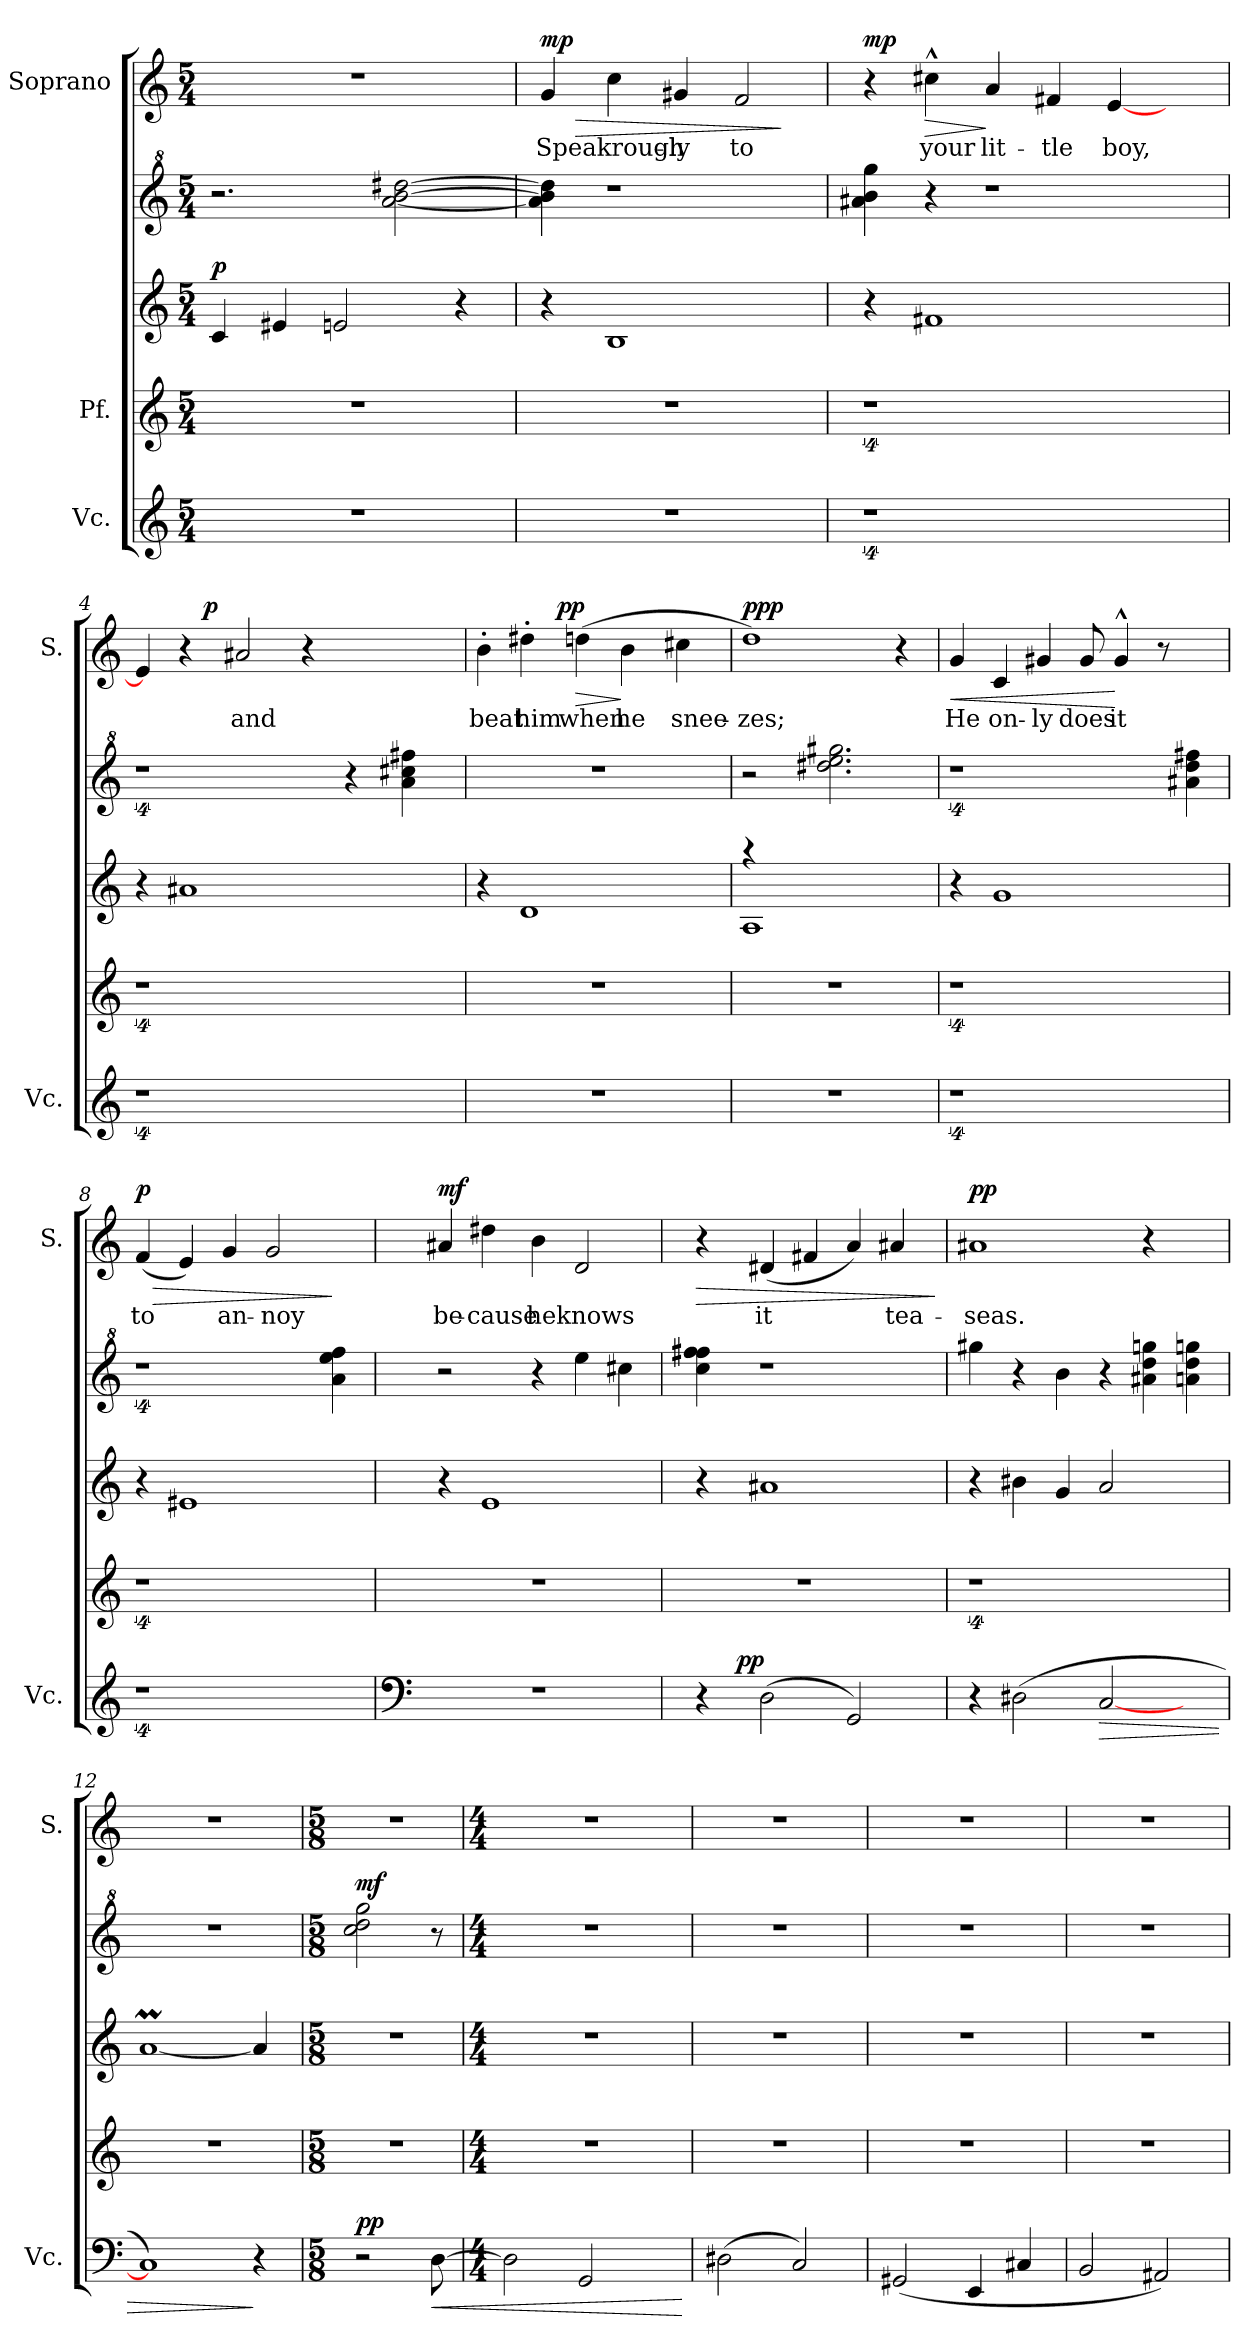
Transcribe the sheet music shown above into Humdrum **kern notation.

**kern	**dynam	**kern	**kern	**dynam	**kern	**dynam	**kern	**text	**dynam
*part5	*part5	*part4	*part3	*part3	*part2	*part2	*part1	*part1	*part1
*staff5	*staff5	*staff4	*staff3	*staff3	*staff2	*staff2	*staff1	*staff1	*staff1
*I"Vc.	*	*I"Pf.	*	*	*	*	*I"Soprano	*	*
*I'Vc.	*	*	*	*	*	*	*I'S.	*	*
*clefG2	*	*clefG2	*clefG2	*	*clefG^2	*	*clefG2	*	*
*k[]	*	*k[]	*k[]	*	*k[]	*	*k[]	*	*
*C:	*	*C:	*C:	*	*C:	*	*C:	*	*
*M5/4	*	*M5/4	*M5/4	*	*M5/4	*	*M5/4	*	*
*MM80	*	*MM80	*MM80	*	*MM80	*	*MM80	*	*
=1	=1	=1	=1	=1	=1	=1	=1	=1	=1
!	!	!	!	!LO:DY:a	!	!	!LO:N:vis=1	!	!
4%5r	.	4%5r	4c/	p	2.r	.	4%5r	.	.
.	.	.	4e#X/	.	.	.	.	.	.
.	.	.	2en/	.	.	.	.	.	.
.	.	.	.	.	[<2aa\ [>2bb\ [>2ddd#X\	.	.	.	.
.	.	.	4r	.	.	.	.	.	.
=2	=2	=2	=2	=2	=2	=2	=2	=2	=2
!	!	!	!	!	!	!	!	!LO:LY:b	!LO:HP:b
!	!	!	!	!	!	!	!	!	!LO:DY:n=1:a
4%5r	.	4%5r	4r	.	4aa\] 4bb\] 4ddd#\]	.	4g/	Speakrough-	> mp
.	.	.	1B	.	1r	.	4cc\	.	.
!	!	!	!	!	!	!	!	!LO:LY:b	!
.	.	.	.	.	.	.	4g#X/	-ly	.
!	!	!	!	!	!	!	!	!LO:LY:b	!
.	.	.	.	.	.	.	2f/	to	.
.	.	.	.	.	.	.	.	.	]
=3	=3	=3	=3	=3	=3	=3	=3	=3	=3
!	!	!	!	!	!	!	!	!	!LO:DY:a
4%5r	.	4%5r	4r	.	4aa#X\ 4bb\ 4ggg\	.	4r	.	mp
!	!	!	!	!	!	!	!	!LO:LY:b	!LO:HP:b
.	.	.	1f#X	.	4r	.	4cc#X^^>\	your	>
!	!	!	!	!	!	!	!	!LO:LY:b	!
.	.	.	.	.	1r	.	4a/	lit-	]
!	!	!	!	!	!	!	!	!LO:LY:b	!
.	.	.	.	.	.	.	4f#X/	-tle	.
!	!	!	!	!	!	!	!	!LO:LY:b	!
.	.	.	.	.	.	.	[<4e/	boy,	.
4ryy	.	4ryy	4ryy	.	.	.	4ryy	.	.
=4	=4	=4	=4	=4	=4	=4	=4	=4	=4
*	*	*	*	*	*	*	*^	*	*
4%5r	.	4%5r	4r	.	4%5r	.	4e/]	4ryy	.	.
.	.	.	1a#X	.	.	.	4r	16.ryy	.	.
!	!	!	!	!	!	!	!	!	!	!LO:DY:a
.	.	.	.	.	.	.	.	1ryy	.	p
!	!	!	!	!	!	!	!	!	!LO:LY:b	!
.	.	.	.	.	.	.	2a#X/	.	and	.
.	.	.	.	.	.	.	4r	.	.	.
2ryy	.	2ryy	2ryy	.	4r	.	2ryy	.	.	.
.	.	.	.	.	.	.	.	4ryy	.	.
.	.	.	.	.	4aa\ 4ccc#X\ 4fff#X\	.	.	.	.	.
.	.	.	.	.	.	.	.	8ryy	.	.
.	.	.	.	.	.	.	.	32ryy	.	.
!!LO:LB:g=z	!!
=5	=5	=5	=5	=5	=5	=5	=5	=5	=5	=5
!	!	!	!	!	!LO:N:vis=1	!	!	!	!LO:LY:b	!
4%5r	.	4%5r	4r	.	4%5r	.	4b'>\	4..ryy	beat	.
!	!	!	!	!	!	!	!	!	!LO:LY:b	!
.	.	.	1d	.	.	.	4dd#X'>\	.	him	.
!	!	!	!	!	!	!	!	!	!	!LO:DY:a
.	.	.	.	.	.	.	.	2ryy	.	pp
!	!	!	!	!	!	!	!	!	!LO:LY:b	!LO:HP:b
.	.	.	.	.	.	.	(>4ddn\	.	when	>
!	!	!	!	!	!	!	!	!	!LO:LY:b	!
.	.	.	.	.	.	.	4b\	.	he	]
.	.	.	.	.	.	.	.	4ryy	.	.
!	!	!	!	!	!	!	!	!	!LO:LY:b	!
.	.	.	.	.	.	.	4cc#X\	.	snee-	.
.	.	.	.	.	.	.	.	16ryy	.	.
=6	=6	=6	=6	=6	=6	=6	=6	=6	=6	=6
*	*	*	*^	*	*	*	*	*	*	*
!	!	!	!	!	!	!	!	!	!	!LO:LY:b	!LO:DY:a
*	*	*	*	*	*	*	*	*v	*v	*	*
4%5r	.	4%5r	4raa	1A	.	2r	.	1dd)	-zes;	ppp
.	.	.	4ryy	.	.	.	.	.	.	.
.	.	.	2.ryy	.	.	2.ddd#X\ 2.eee\ 2.ggg#X\	.	.	.	.
.	.	.	.	4ryy	.	.	.	4r	.	.
=7	=7	=7	=7	=7	=7	=7	=7	=7	=7	=7
!	!	!	!	!	!	!	!	!	!LO:LY:b	!LO:HP:b
*	*	*	*v	*v	*	*	*	*	*	*
4%5r	.	4%5r	4r	.	4%5r	.	4g/	He	<
!	!	!	!	!	!	!	!	!LO:LY:b	!
.	.	.	1g	.	.	.	4c/	on-	.
!	!	!	!	!	!	!	!	!LO:LY:b	!
.	.	.	.	.	.	.	4g#X/	-ly	.
!	!	!	!	!	!	!	!	!LO:LY:b	!
.	.	.	.	.	.	.	8g#/	does	.
!	!	!	!	!	!	!	!	!LO:LY:b	!
.	.	.	.	.	.	.	4g#^^</	it	[
.	.	.	.	.	.	.	8r	.	.
4ryy	.	4ryy	4ryy	.	4aa#X\ 4ddd\ 4fff#X\	.	4ryy	.	.
=8	=8	=8	=8	=8	=8	=8	=8	=8	=8
!	!	!	!	!	!	!	!	!LO:LY:b	!LO:HP:b
!	!	!	!	!	!	!	!	!	!LO:DY:n=1:a
4%5r	.	4%5r	4r	.	4%5r	.	(<4f/	to	> p
.	.	.	1e#X	.	.	.	4e/)	.	.
!	!	!	!	!	!	!	!	!LO:LY:b	!
.	.	.	.	.	.	.	4g/	an-	.
!	!	!	!	!	!	!	!	!LO:LY:b	!
.	.	.	.	.	.	.	2g/	-noy	.
4ryy	.	4ryy	4ryy	.	4aa\ 4eee\ 4fff\	.	4ryy	.	]
!!LO:LB:g=z
=9	=9	=9	=9	=9	=9	=9	=9	=9	=9
*clefF4	*	*	*	*	*	*	*	*	*
!LO:N:vis=1	!	!	!	!	!	!	!	!LO:LY:b	!LO:DY:a
4%5r	.	4%5r	4r	.	2r	.	4a#X/	be-	mf
!	!	!	!	!	!	!	!	!LO:LY:b	!
.	.	.	1e	.	.	.	4dd#X\	-cause	.
!	!	!	!	!	!	!	!	!LO:LY:b	!
.	.	.	.	.	4r	.	4b\	heknows	.
.	.	.	.	.	4eee\	.	2d/	.	.
.	.	.	.	.	4ccc#X\	.	.	.	.
=10	=10	=10	=10	=10	=10	=10	=10	=10	=10
!	!	!	!	!	!	!	!	!	!LO:HP:b
*^	*	*	*	*	*	*	*	*	*
4r	8ryy	.	4%5r	4r	.	4ccc\ 4fff#X\ 4fff#\	.	4r	.	>
.	32ryy	.	.	.	.	.	.	.	.	.
!	!	!LO:DY:a	!	!	!	!	!	!	!	!
.	1ryy	pp	.	.	.	.	.	.	.	.
!	!	!	!	!	!	!	!	!	!LO:LY:b	!
(>2D\	.	.	.	1a#X	.	1r	.	(<4d#X/	it	.
.	.	.	.	.	.	.	.	4f#X/	.	.
2GG/)	.	.	.	.	.	.	.	4a/)	.	.
!	!	!	!	!	!	!	!	!	!LO:LY:b	!
.	.	.	.	.	.	.	.	4a#X/	tea-	.
.	16.ryy	.	.	.	.	.	.	.	.	.
.	.	.	.	.	.	.	.	.	.	]
=11	=11	=11	=11	=11	=11	=11	=11	=11	=11	=11
!	!	!	!	!	!	!	!	!	!LO:LY:b	!LO:DY:a
*v	*v	*	*	*	*	*	*	*	*	*
4r	.	4%5r	4r	.	4ggg#X\	.	1a#X	-seas.	pp
(>2D#X\	.	.	4b#X\	.	4r	.	.	.	.
.	.	.	4g/	.	4bb\	.	.	.	.
!	!LO:HP:b	!	!	!	!	!	!	!	!
[<2C/	>	.	2a/	.	4r	.	.	.	.
.	.	.	.	.	4aa#X\ 4ddd\ 4gggn\	.	4r	.	.
4ryy	.	4ryy	4ryy	.	4aan\ 4ddd\ 4gggn\	.	4ryy	.	.
=12	=12	=12	=12	=12	=12	=12	=12	=12	=12
!	!	!	!	!	!LO:N:vis=1	!	!LO:N:vis=1	!	!
1C])	.	4%5r	[<1aM	.	4%5r	.	4%5r	.	.
4r	]	.	4a/]	.	.	.	.	.	.
=13	=13	=13	=13	=13	=13	=13	=13	=13	=13
*M5/8	*	*M5/8	*M5/8	*	*M5/8	*	*M5/8	*	*
!	!LO:DY:a	!	!LO:N:vis=1	!	!	!LO:DY:a	!LO:N:vis=1	!	!
2r	pp	8%5r	8%5r	.	2ccc\ 2ddd\ 2ggg\	mf	8%5r	.	.
!	!LO:HP:b	!	!	!	!	!	!	!	!
[>8D\	<	.	.	.	8r	.	.	.	.
=14	=14	=14	=14	=14	=14	=14	=14	=14	=14
*M4/4	*	*M4/4	*M4/4	*	*M4/4	*	*M4/4	*	*
2D\]	.	1r	1r	.	1r	.	1r	.	.
2GG/	.	.	.	.	.	.	.	.	.
.	[	.	.	.	.	.	.	.	.
!!LO:PB:g=z
=15	=15	=15	=15	=15	=15	=15	=15	=15	=15
(>2D#X\	.	1r	1r	.	1r	.	1r	.	.
2C/)	.	.	.	.	.	.	.	.	.
=16	=16	=16	=16	=16	=16	=16	=16	=16	=16
(2GG#X/	.	1r	1r	.	1r	.	1r	.	.
4EE/	.	.	.	.	.	.	.	.	.
4C#X/	.	.	.	.	.	.	.	.	.
=17	=17	=17	=17	=17	=17	=17	=17	=17	=17
2BB/	.	1r	1r	.	1r	.	1r	.	.
2AA#X/)	.	.	.	.	.	.	.	.	.
=	=	=	=	=	=	=	=	=	=
*-	*-	*-	*-	*-	*-	*-	*-	*-	*-
